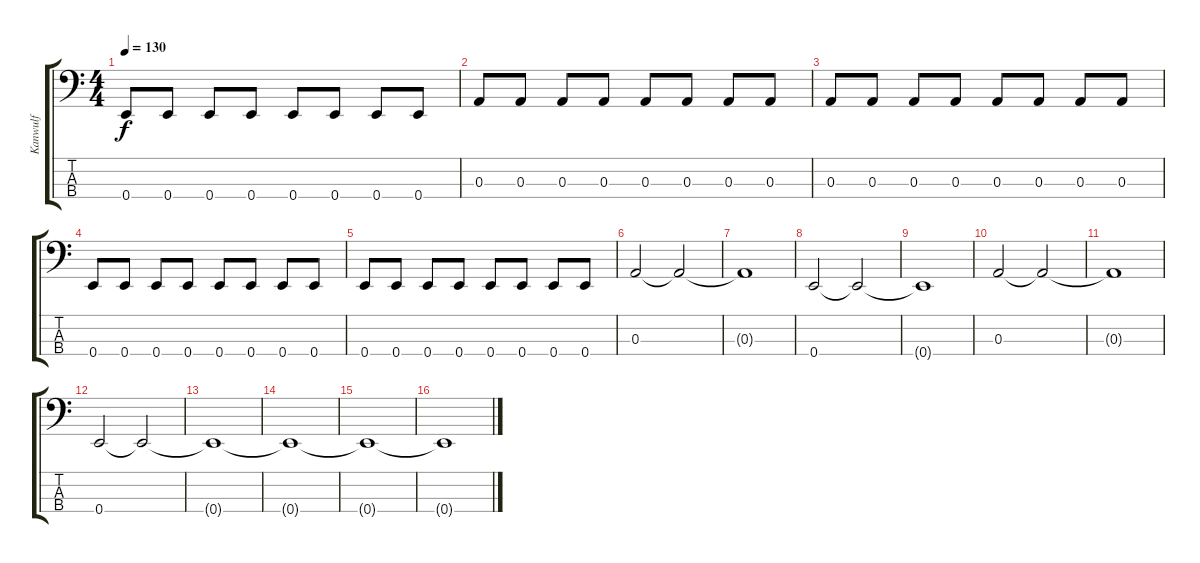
\track ("Kanwulf" "Kanwulf") {instrument electricbasspick}
\staff {score tabs}
\tuning (G2 D2 A1 E1) {hide}
\ts (4 4)
\tempo 130
\clef f4
\ks c
0.4.8{dy f} 0.4.8 0.4.8 0.4.8 0.4.8 0.4.8 0.4.8 0.4.8 |
0.3.8 0.3.8 0.3.8 0.3.8 0.3.8 0.3.8 0.3.8 0.3.8 |
0.3.8 0.3.8 0.3.8 0.3.8 0.3.8 0.3.8 0.3.8 0.3.8 |
0.4.8 0.4.8 0.4.8 0.4.8 0.4.8 0.4.8 0.4.8 0.4.8 |
0.4.8 0.4.8 0.4.8 0.4.8 0.4.8 0.4.8 0.4.8 0.4.8 |
0.3.2 0.3{t}.2 |
0.3{t}.1 |
0.4.2 0.4{t}.2 |
0.4{t}.1 |
0.3.2 0.3{t}.2 |
0.3{t}.1 |
0.4.2 0.4{t}.2 |
0.4{t}.1 |
0.4{t}.1 |
0.4{t}.1 |
0.4{t}.1
